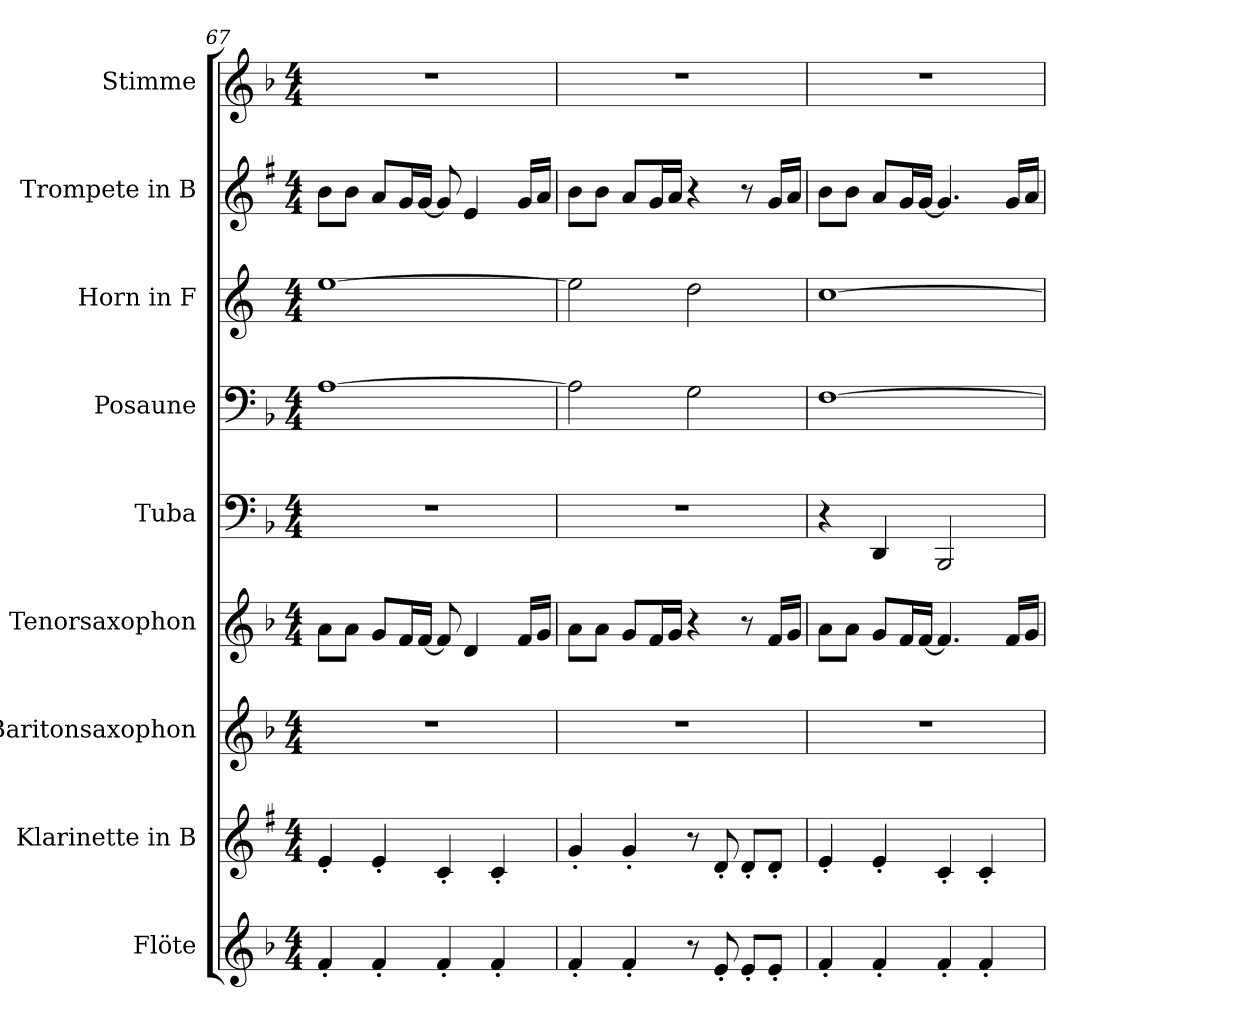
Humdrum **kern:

**kern	**kern	**kern	**kern	**kern	**kern	**kern	**kern	**kern
*part9	*part8	*part7	*part6	*part5	*part4	*part3	*part2	*part1
*staff9	*staff8	*staff7	*staff6	*staff5	*staff4	*staff3	*staff2	*staff1
*I"Flöte	*I"Klarinette in B	*I"Baritonsaxophon	*I"Tenorsaxophon	*I"Tuba	*I"Posaune	*I"Horn in F	*I"Trompete in B	*I"Stimme
*I'Fl.	*I'Kl.	*I'Bar. Sax.	*I'Ten. Sax.	*I'Tuba	*I'Pos.	*I'Hn.	*I'Trp.	*
*clefG2	*clefG2	*clefG2	*clefG2	*clefF4	*clefF4	*clefG2	*clefG2	*clefG2
*	*ITrd1c2	*ITrd12c21	*ITrd8c14	*	*	*ITrd4c7	*ITrd1c2	*
*k[b-]	*k[b-]	*k[b-]	*k[b-]	*k[b-]	*k[b-]	*k[b-]	*k[b-]	*k[b-]
*d:	*d:	*d:	*d:	*d:	*d:	*d:	*d:	*d:
*M4/4	*M4/4	*M4/4	*M4/4	*M4/4	*M4/4	*M4/4	*M4/4	*M4/4
=67	=67	=67	=67	=67	=67	=67	=67	=67
4f'i/	4d'i/	1r	8Ai\L	1r	[>1Ai	[>1ai	8ai\L	1r
.	.	.	8Ai\J	.	.	.	8ai\J	.
4f'i/	4d'i/	.	8Gi/L	.	.	.	8gi/L	.
.	.	.	16Fi/L	.	.	.	16fi/L	.
.	.	.	[<16Fi/JJ	.	.	.	[<16fi/JJ	.
4f'i/	4B-'i/	.	8Fi/]	.	.	.	8fi/]	.
.	.	.	4Di/	.	.	.	4di/	.
4f'i/	4B-'i/	.	.	.	.	.	.	.
.	.	.	16Fi/LL	.	.	.	16fi/LL	.
.	.	.	16Gi/JJ	.	.	.	16gi/JJ	.
=68	=68	=68	=68	=68	=68	=68	=68	=68
4f'i/	4f'i/	1r	8Ai\L	1r	2Ai\]	2ai\]	8ai\L	1r
.	.	.	8Ai\J	.	.	.	8ai\J	.
4f'i/	4f'i/	.	8Gi/L	.	.	.	8gi/L	.
.	.	.	16Fi/L	.	.	.	16fi/L	.
.	.	.	16Gi/JJ	.	.	.	16gi/JJ	.
8r	8r	.	4r	.	2Gi\	2gi\	4r	.
8e'i/	8c'i/	.	.	.	.	.	.	.
8e'i/L	8c'i/L	.	8r	.	.	.	8r	.
8e'i/J	8c'i/J	.	16Fi/LL	.	.	.	16fi/LL	.
.	.	.	16Gi/JJ	.	.	.	16gi/JJ	.
!!LO:LB:g=z
=69	=69	=69	=69	=69	=69	=69	=69	=69
4f'i/	4d'i/	1r	8Ai\L	4r	[>1Fi	[>1fi	8ai\L	1r
.	.	.	8Ai\J	.	.	.	8ai\J	.
4f'i/	4d'i/	.	8Gi/L	4DDi/	.	.	8gi/L	.
.	.	.	16Fi/L	.	.	.	16fi/L	.
.	.	.	[<16Fi/JJ	.	.	.	[<16fi/JJ	.
4f'i/	4B-'i/	.	4.Fi/]	2BBB-i/	.	.	4.fi/]	.
4f'i/	4B-'i/	.	.	.	.	.	.	.
.	.	.	16Fi/LL	.	.	.	16fi/LL	.
.	.	.	16Gi/JJ	.	.	.	16gi/JJ	.
=	=	=	=	=	=	=	=	=
*-	*-	*-	*-	*-	*-	*-	*-	*-
